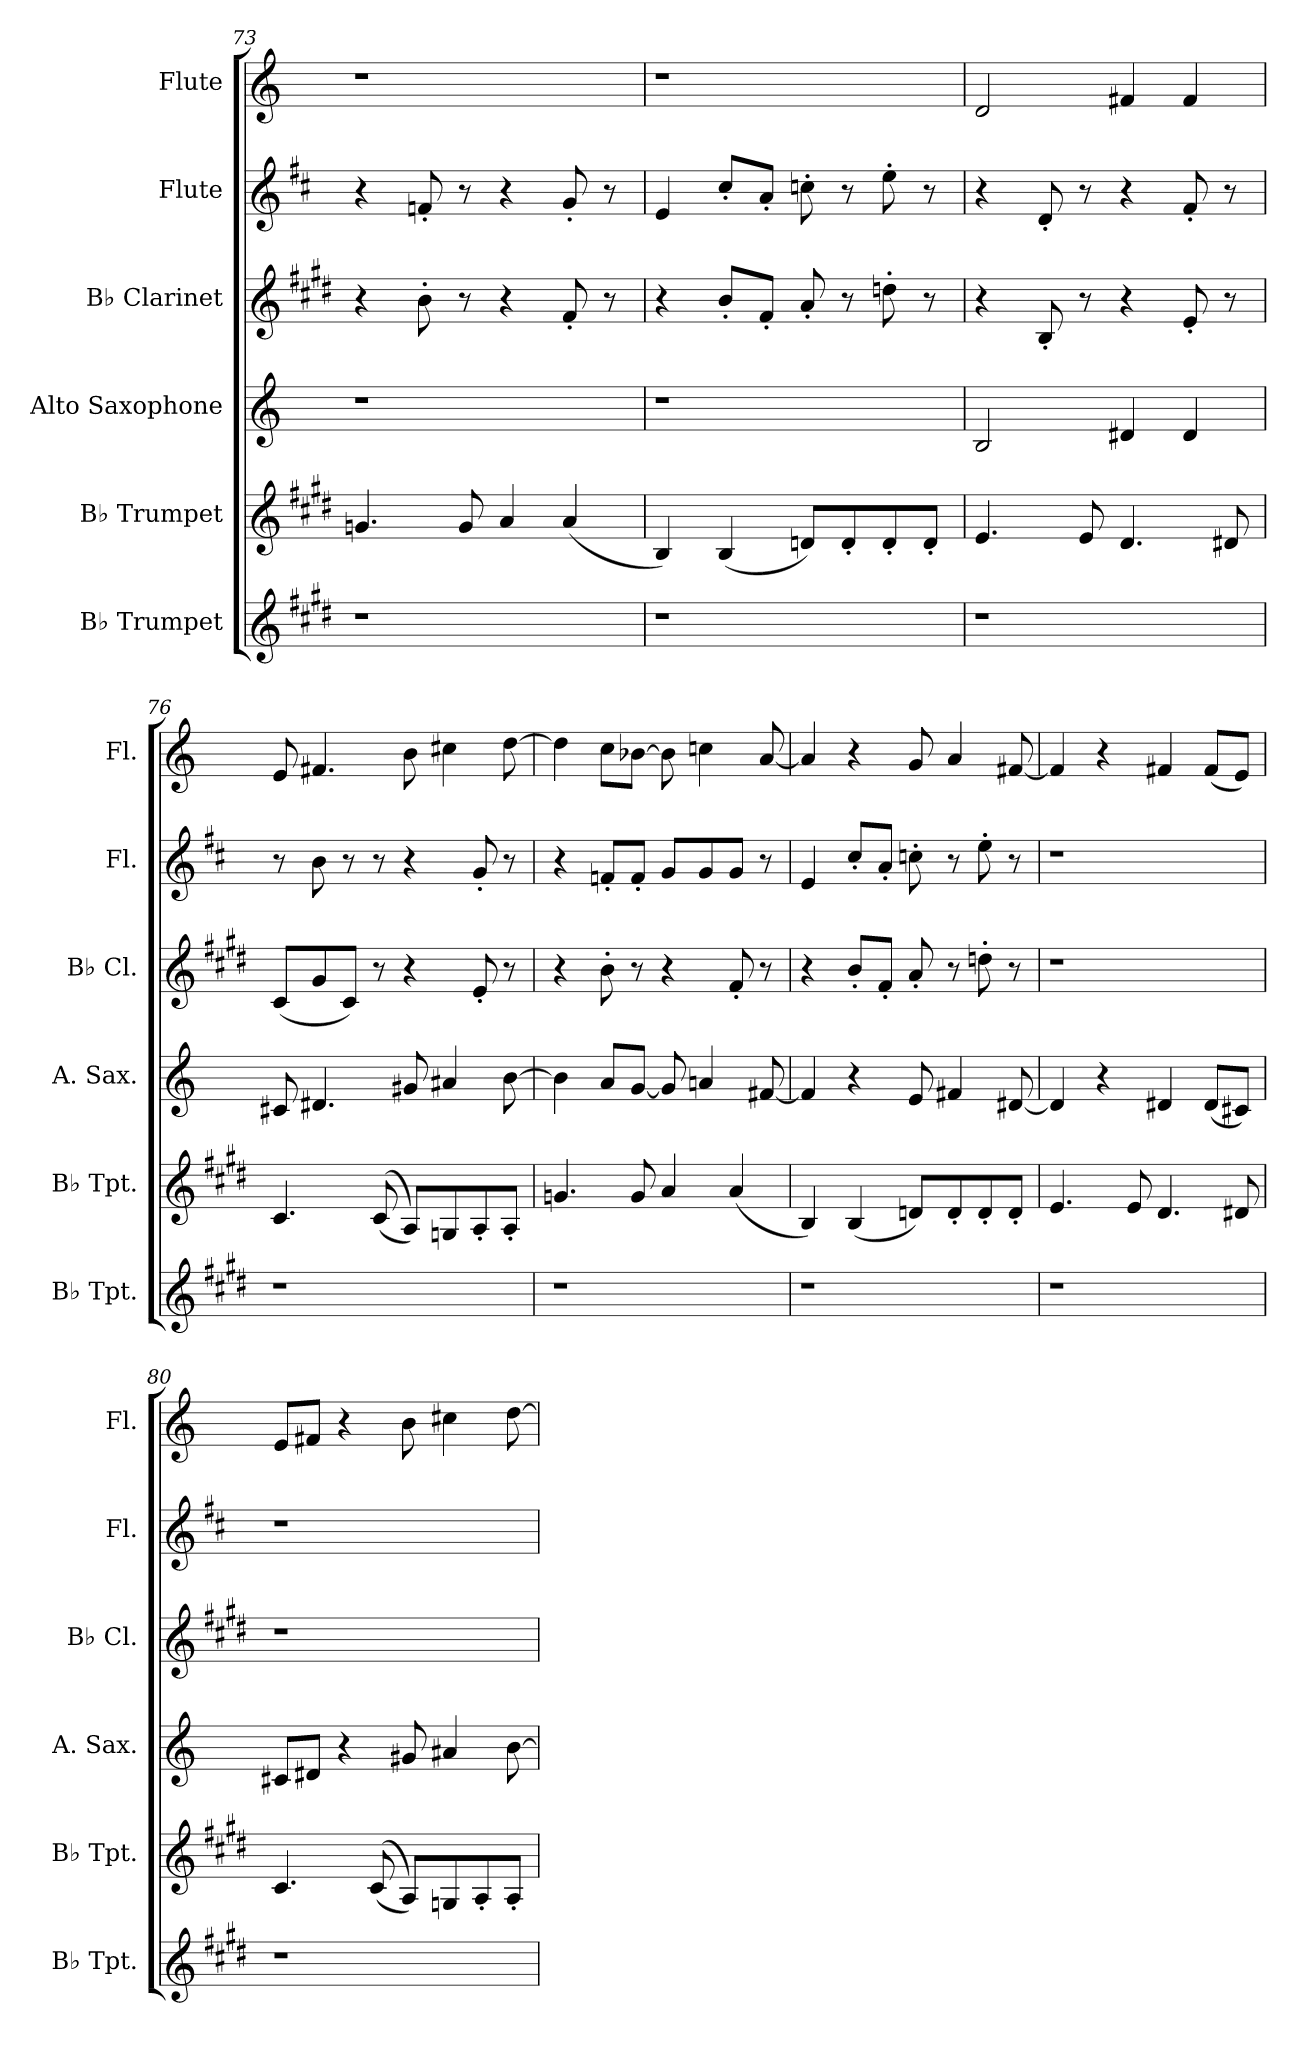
**kern	**kern	**kern	**kern	**kern	**kern
*part6	*part5	*part4	*part3	*part2	*part1
*staff6	*staff5	*staff4	*staff3	*staff2	*staff1
*I"B♭ Trumpet	*I"B♭ Trumpet	*I"Alto Saxophone	*I"B♭ Clarinet	*I"Flute	*I"Flute
*I'B♭ Tpt.	*I'B♭ Tpt.	*I'A. Sax.	*I'B♭ Cl.	*I'Fl.	*I'Fl.
*clefG2	*clefG2	*clefG2	*clefG2	*clefG2	*clefG2
*ITrd1c2	*ITrd1c2	*ITrd5c9	*ITrd1c2	*	*
*k[f#c#]	*k[f#c#]	*k[b-e-a-]	*k[f#c#]	*k[f#c#]	*k[]
*D:	*D:	*E-:	*D:	*D:	*C:
=73	=73	=73	=73	=73	=73
1r	4.fn/	1r	4r	4r	1r
.	.	.	8a'\	8fn'/	.
.	8f/	.	8r	8r	.
.	4g/	.	4r	4r	.
.	(4g/	.	8e'/	8g'/	.
.	.	.	8r	8r	.
=74	=74	=74	=74	=74	=74
1r	4A/)	1r	4r	4e/	1r
.	(4A/	.	8a'/L	8cc#'/L	.
.	.	.	8e'/J	8a'/J	.
.	8cn/L)	.	8g'/	8ccn'\	.
.	8c'/	.	8r	8r	.
.	8c'/	.	8ccn'\	8ee'\	.
.	8c'/J	.	8r	8r	.
=75	=75	=75	=75	=75	=75
1r	4.d/	2D/	4r	4r	2d/
.	.	.	8A'/	8d'/	.
.	8d/	.	8r	8r	.
.	4.c#/	4F#X/	4r	4r	4f#X/
.	.	4F#/	8d'/	8f#'/	4f#/
.	8c#X/	.	8r	8r	.
!!LO:PB:g=z
=76	=76	=76	=76	=76	=76
1r	4.B/	8En/	(8B/L	8r	8e/
.	.	4.F#X/	8f#/	8b\	4.f#X/
.	.	.	8B/J)	8r	.
.	((8B/	.	8r	8r	.
.	8G/L))	8Bn/	4r	4r	8b\
.	8Fn/	4c#X/	.	.	4cc#X\
.	8G'/	.	8d'/	8g'/	.
.	8G'/J	[8d\	8r	8r	[8dd\
!!LO:PB:g=z
=77	=77	=77	=77	=77	=77
1r	4.fn/	4d\]	4r	4r	4dd\]
.	.	8c/L	8a'\	8fn'/L	8cc\L
.	8f/	[8B-/J	8r	8f'/J	[8b-X\J
.	4g/	8B-/]	4r	8g/L	8b-\]
.	.	4cn/	.	8g/	4ccn\
.	(4g/	.	8e'/	8g/J	.
.	.	[8An/	8r	8r	[8a/
=78	=78	=78	=78	=78	=78
1r	4A/)	4A/]	4r	4e/	4a/]
.	(4A/	4r	8a'/L	8cc#'/L	4r
.	.	.	8e'/J	8a'/J	.
.	8cn/L)	8G/	8g'/	8ccn'\	8g/
.	8c'/	4An/	8r	8r	4a/
.	8c'/	.	8ccn'\	8ee'\	.
.	8c'/J	[8F#X/	8r	8r	[8f#X/
=79	=79	=79	=79	=79	=79
1r	4.d/	4F#/]	1r	1r	4f#/]
.	.	4r	.	.	4r
.	8d/	.	.	.	.
.	4.c#/	4F#X/	.	.	4f#X/
.	.	(8F#/L	.	.	(8f#/L
.	8c#X/	8En/J)	.	.	8e/J)
!!LO:PB:g=z
=80	=80	=80	=80	=80	=80
1r	4.B/	8En/L	1r	1r	8e/L
.	.	8F#X/J	.	.	8f#X/J
.	.	4r	.	.	4r
.	((8B/	.	.	.	.
.	8G/L))	8Bn/	.	.	8b\
.	8Fn/	4c#X/	.	.	4cc#X\
.	8G'/	.	.	.	.
.	8G'/J	[8d\	.	.	[8dd\
=	=	=	=	=	=
*-	*-	*-	*-	*-	*-
